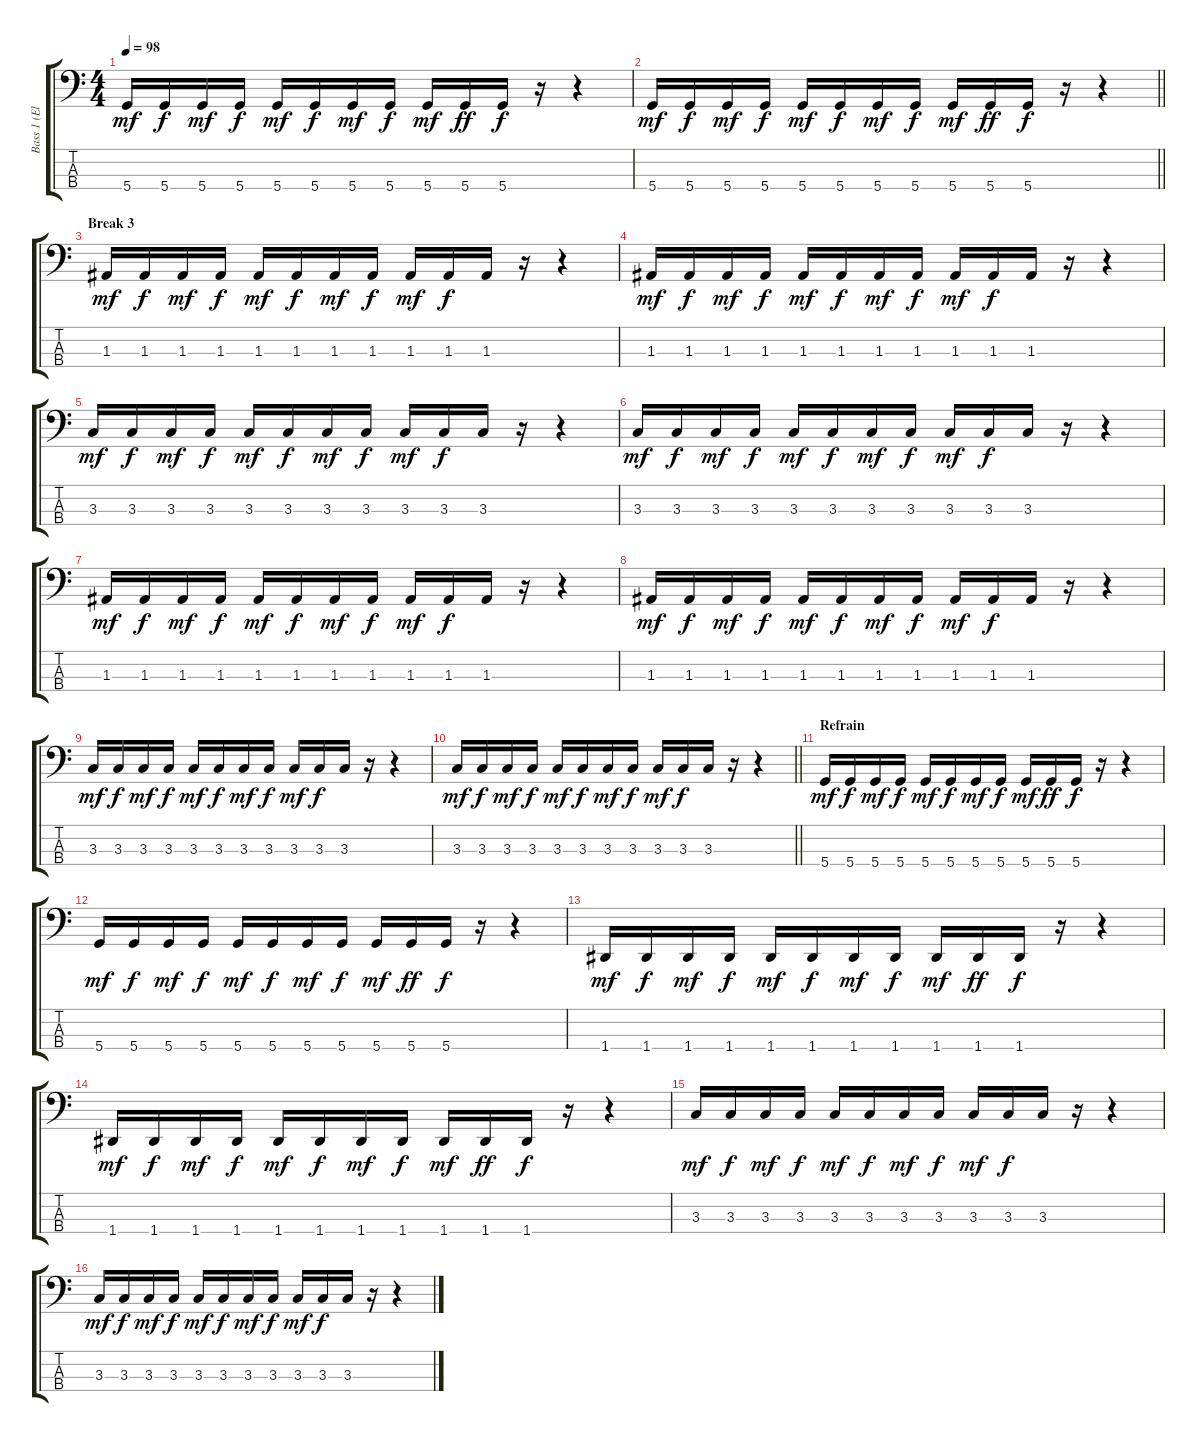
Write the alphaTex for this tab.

\track ("Bass 1 (ElBass)" "Bass 1 (El") {instrument electricbassfinger}
\staff {score tabs}
\tuning (G2 D2 A1 D1) {hide}
\ts (4 4)
\tempo 98
\clef f4
\ks c
5.4.16{dy mf} 5.4.16{dy f} 5.4.16{dy mf} 5.4.16{dy f} 5.4.16{dy mf} 5.4.16{dy f} 5.4.16{dy mf} 5.4.16{dy f} 5.4.16{dy mf} 5.4.16{dy ff} 5.4.16{dy f} r.16 r.4 |
\barLineRight lightlight
5.4.16{dy mf} 5.4.16{dy f} 5.4.16{dy mf} 5.4.16{dy f} 5.4.16{dy mf} 5.4.16{dy f} 5.4.16{dy mf} 5.4.16{dy f} 5.4.16{dy mf} 5.4.16{dy ff} 5.4.16{dy f} r.16 r.4 |
\section ("" "Break 3")
1.3.16{dy mf} 1.3.16{dy f} 1.3.16{dy mf} 1.3.16{dy f} 1.3.16{dy mf} 1.3.16{dy f} 1.3.16{dy mf} 1.3.16{dy f} 1.3.16{dy mf} 1.3.16{dy f} 1.3.16 r.16 r.4 |
1.3.16{dy mf} 1.3.16{dy f} 1.3.16{dy mf} 1.3.16{dy f} 1.3.16{dy mf} 1.3.16{dy f} 1.3.16{dy mf} 1.3.16{dy f} 1.3.16{dy mf} 1.3.16{dy f} 1.3.16 r.16 r.4 |
3.3.16{dy mf} 3.3.16{dy f} 3.3.16{dy mf} 3.3.16{dy f} 3.3.16{dy mf} 3.3.16{dy f} 3.3.16{dy mf} 3.3.16{dy f} 3.3.16{dy mf} 3.3.16{dy f} 3.3.16 r.16 r.4 |
3.3.16{dy mf} 3.3.16{dy f} 3.3.16{dy mf} 3.3.16{dy f} 3.3.16{dy mf} 3.3.16{dy f} 3.3.16{dy mf} 3.3.16{dy f} 3.3.16{dy mf} 3.3.16{dy f} 3.3.16 r.16 r.4 |
1.3.16{dy mf} 1.3.16{dy f} 1.3.16{dy mf} 1.3.16{dy f} 1.3.16{dy mf} 1.3.16{dy f} 1.3.16{dy mf} 1.3.16{dy f} 1.3.16{dy mf} 1.3.16{dy f} 1.3.16 r.16 r.4 |
1.3.16{dy mf} 1.3.16{dy f} 1.3.16{dy mf} 1.3.16{dy f} 1.3.16{dy mf} 1.3.16{dy f} 1.3.16{dy mf} 1.3.16{dy f} 1.3.16{dy mf} 1.3.16{dy f} 1.3.16 r.16 r.4 |
3.3.16{dy mf} 3.3.16{dy f} 3.3.16{dy mf} 3.3.16{dy f} 3.3.16{dy mf} 3.3.16{dy f} 3.3.16{dy mf} 3.3.16{dy f} 3.3.16{dy mf} 3.3.16{dy f} 3.3.16 r.16 r.4 |
\barLineRight lightlight
3.3.16{dy mf} 3.3.16{dy f} 3.3.16{dy mf} 3.3.16{dy f} 3.3.16{dy mf} 3.3.16{dy f} 3.3.16{dy mf} 3.3.16{dy f} 3.3.16{dy mf} 3.3.16{dy f} 3.3.16 r.16 r.4 |
\section ("" "Refrain")
5.4.16{dy mf} 5.4.16{dy f} 5.4.16{dy mf} 5.4.16{dy f} 5.4.16{dy mf} 5.4.16{dy f} 5.4.16{dy mf} 5.4.16{dy f} 5.4.16{dy mf} 5.4.16{dy ff} 5.4.16{dy f} r.16 r.4 |
5.4.16{dy mf} 5.4.16{dy f} 5.4.16{dy mf} 5.4.16{dy f} 5.4.16{dy mf} 5.4.16{dy f} 5.4.16{dy mf} 5.4.16{dy f} 5.4.16{dy mf} 5.4.16{dy ff} 5.4.16{dy f} r.16 r.4 |
1.4.16{dy mf} 1.4.16{dy f} 1.4.16{dy mf} 1.4.16{dy f} 1.4.16{dy mf} 1.4.16{dy f} 1.4.16{dy mf} 1.4.16{dy f} 1.4.16{dy mf} 1.4.16{dy ff} 1.4.16{dy f} r.16 r.4 |
1.4.16{dy mf} 1.4.16{dy f} 1.4.16{dy mf} 1.4.16{dy f} 1.4.16{dy mf} 1.4.16{dy f} 1.4.16{dy mf} 1.4.16{dy f} 1.4.16{dy mf} 1.4.16{dy ff} 1.4.16{dy f} r.16 r.4 |
3.3.16{dy mf} 3.3.16{dy f} 3.3.16{dy mf} 3.3.16{dy f} 3.3.16{dy mf} 3.3.16{dy f} 3.3.16{dy mf} 3.3.16{dy f} 3.3.16{dy mf} 3.3.16{dy f} 3.3.16 r.16 r.4 |
3.3.16{dy mf} 3.3.16{dy f} 3.3.16{dy mf} 3.3.16{dy f} 3.3.16{dy mf} 3.3.16{dy f} 3.3.16{dy mf} 3.3.16{dy f} 3.3.16{dy mf} 3.3.16{dy f} 3.3.16 r.16 r.4
